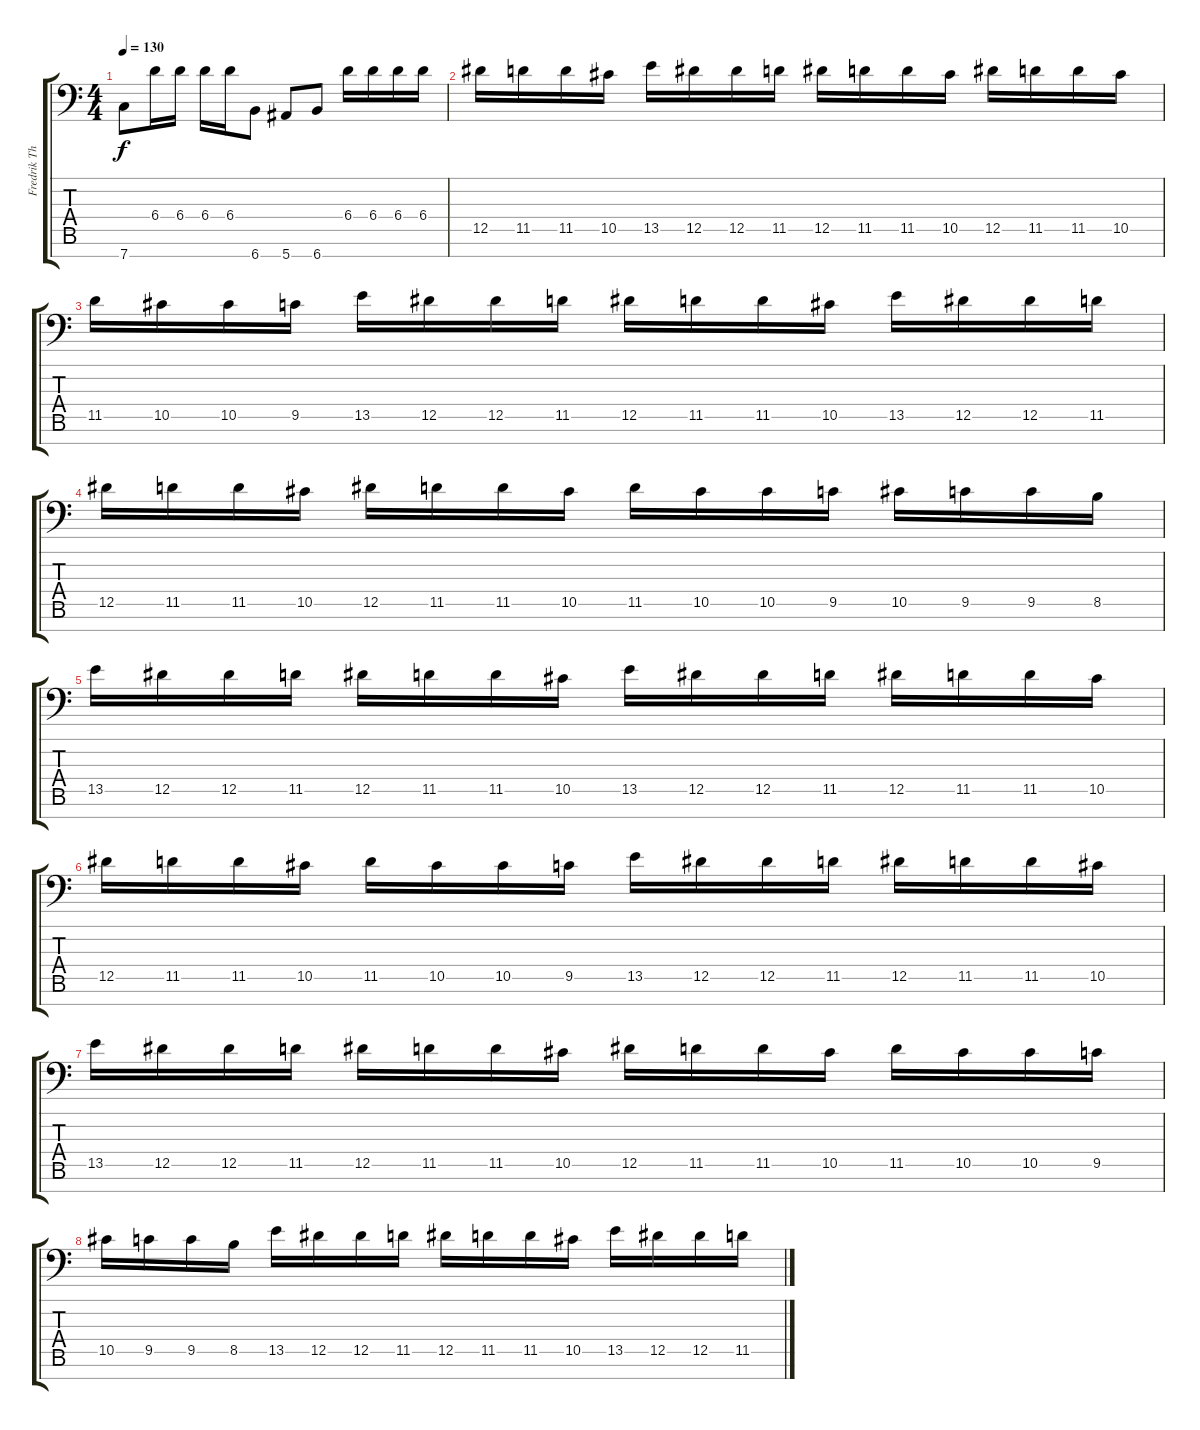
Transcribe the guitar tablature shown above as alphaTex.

\track ("Fredrik Thordendal" "Fredrik Th") {instrument distortionguitar}
\staff {score tabs}
\tuning (Bb3 Gb3 Db3 Ab2 Eb2 Bb1 F1) {hide}
\ts (4 4)
\tempo 130
\clef f4
\ks c
7.7.8{dy f} 6.4.16 6.4.16 6.4.16 6.4.16 6.7.8 5.7.8 6.7.8 6.4.16 6.4.16 6.4.16 6.4.16 |
12.5.16 11.5.16 11.5.16 10.5.16 13.5.16 12.5.16 12.5.16 11.5.16 12.5.16 11.5.16 11.5.16 10.5.16 12.5.16 11.5.16 11.5.16 10.5.16 |
11.5.16 10.5.16 10.5.16 9.5.16 13.5.16 12.5.16 12.5.16 11.5.16 12.5.16 11.5.16 11.5.16 10.5.16 13.5.16 12.5.16 12.5.16 11.5.16 |
12.5.16 11.5.16 11.5.16 10.5.16 12.5.16 11.5.16 11.5.16 10.5.16 11.5.16 10.5.16 10.5.16 9.5.16 10.5.16 9.5.16 9.5.16 8.5.16 |
13.5.16 12.5.16 12.5.16 11.5.16 12.5.16 11.5.16 11.5.16 10.5.16 13.5.16 12.5.16 12.5.16 11.5.16 12.5.16 11.5.16 11.5.16 10.5.16 |
12.5.16 11.5.16 11.5.16 10.5.16 11.5.16 10.5.16 10.5.16 9.5.16 13.5.16 12.5.16 12.5.16 11.5.16 12.5.16 11.5.16 11.5.16 10.5.16 |
13.5.16 12.5.16 12.5.16 11.5.16 12.5.16 11.5.16 11.5.16 10.5.16 12.5.16 11.5.16 11.5.16 10.5.16 11.5.16 10.5.16 10.5.16 9.5.16 |
10.5.16 9.5.16 9.5.16 8.5.16 13.5.16 12.5.16 12.5.16 11.5.16 12.5.16 11.5.16 11.5.16 10.5.16 13.5.16 12.5.16 12.5.16 11.5.16
